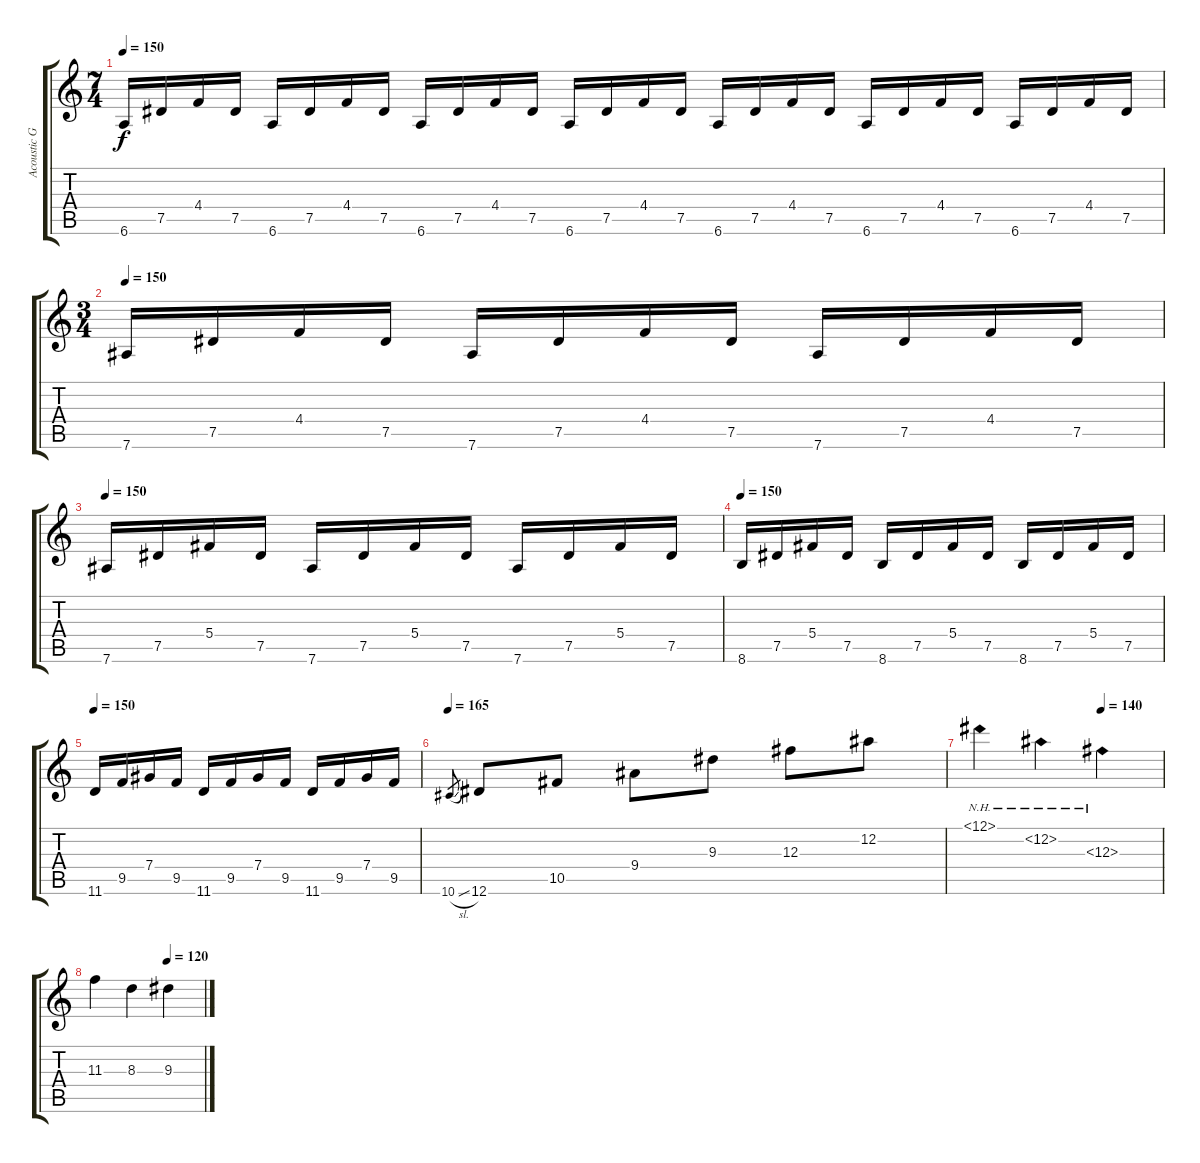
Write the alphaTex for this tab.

\track ("Acoustic Guitar" "Acoustic G") {instrument acousticguitarnylon}
\staff {score tabs}
\tuning (Eb4 Bb3 Gb3 Db3 Ab2 Eb2) {hide}
\ts (7 4)
\tempo 150
\clef g2
\ks c
6.6.16{dy f} 7.5.16 4.4.16 7.5.16 6.6.16 7.5.16 4.4.16 7.5.16 6.6.16 7.5.16 4.4.16 7.5.16 6.6.16 7.5.16 4.4.16 7.5.16 6.6.16 7.5.16 4.4.16 7.5.16 6.6.16 7.5.16 4.4.16 7.5.16 6.6.16 7.5.16 4.4.16 7.5.16 |
\ts (3 4)
\tempo 150
7.6.16 7.5.16 4.4.16 7.5.16 7.6.16 7.5.16 4.4.16 7.5.16 7.6.16 7.5.16 4.4.16 7.5.16 |
\tempo 150
7.6.16 7.5.16 5.4.16 7.5.16 7.6.16 7.5.16 5.4.16 7.5.16 7.6.16 7.5.16 5.4.16 7.5.16 |
\tempo 150
8.6.16 7.5.16 5.4.16 7.5.16 8.6.16 7.5.16 5.4.16 7.5.16 8.6.16 7.5.16 5.4.16 7.5.16 |
\tempo 150
11.6.16 9.5.16 7.4.16 9.5.16 11.6.16 9.5.16 7.4.16 9.5.16 11.6.16 9.5.16 7.4.16 9.5.16 |
\tempo 165
10.6{sl}.8{gr} 12.6.8 10.5.8 9.4.8 9.3.8 12.3.8 12.2.8 |
\tempo (140 0.6666666666666666)
12.1{nh}.4 12.2{nh}.4 12.3{nh}.4 |
\tempo (120 0.6666666666666666)
11.3.4 8.3.4 9.3.4
